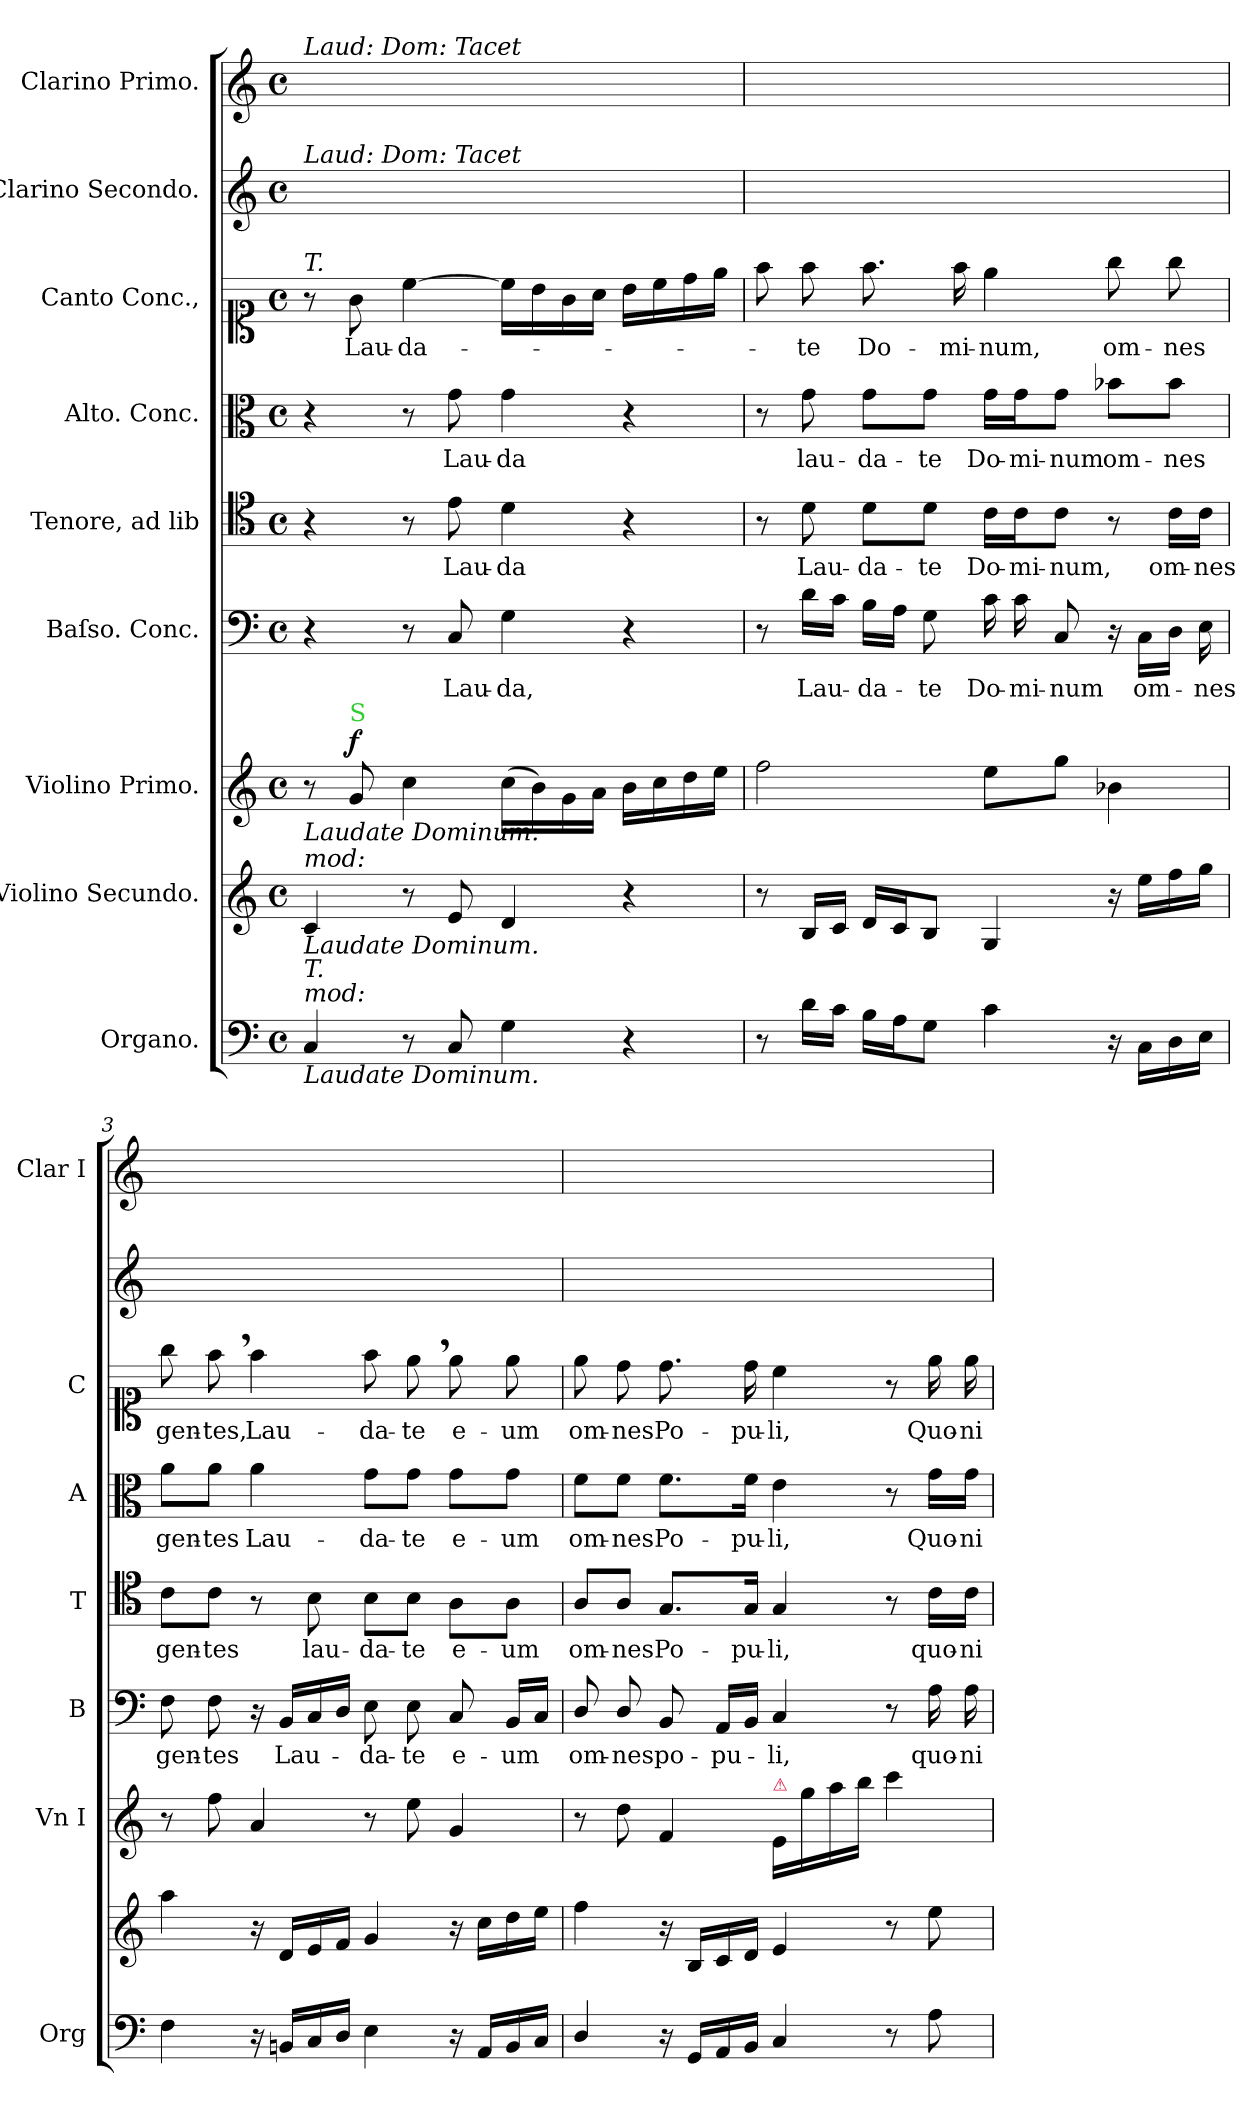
**kern	**kern	**dynam	**kern	**dynam	**kern	**text	**kern	**text	**kern	**text	**kern	**text	**kern	**kern
*part9	*part8	*part8	*part7	*part7	*part6	*part6	*part5	*part5	*part4	*part4	*part3	*part3	*part2	*part1
*staff9	*staff8	*staff8	*staff7	*staff7	*staff6	*staff6	*staff5	*staff5	*staff4	*staff4	*staff3	*staff3	*staff2	*staff1
*I"Organo.	*I"Violino Secundo.	*	*I"Violino Primo.	*	*I"Baſso. Conc.	*	*I"Tenore, ad lib	*	*I"Alto. Conc.	*	*I"Canto Conc.,	*	*I"Clarino Secondo.	*I"Clarino Primo.
*I'Org	*	*	*I'Vn I	*	*I'B	*	*I'T	*	*I'A	*	*I'C	*	*	*I'Clar I
*clefF4	*clefG2	*	*clefG2	*	*clefF4	*	*clefC4	*	*clefC3	*	*clefC1	*	*clefG2	*clefG2
*k[]	*k[]	*	*k[]	*	*k[]	*	*k[]	*	*k[]	*	*k[]	*	*k[]	*k[]
*C:	*C:	*	*C:	*	*C:	*	*C:	*	*C:	*	*C:	*	*C:	*C:
*M4/4	*M4/4	*	*M4/4	*	*M4/4	*	*M4/4	*	*M4/4	*	*M4/4	*	*M4/4	*M4/4
*met(c)	*met(c)	*	*met(c)	*	*met(c)	*	*met(c)	*	*met(c)	*	*met(c)	*	*met(c)	*met(c)
=1	=1	=1	=1	=1	=1	=1	=1	=1	=1	=1	=1	=1	=1	=1
!	!	!	!	!	!	!	!	!	!	!	!	!	!	!LO:TX:a:i:t=Laud&colon; Dom&colon; Tacet
!	!	!	!	!	!	!	!	!	!	!	!	!	!LO:TX:a:i:t=Laud&colon; Dom&colon; Tacet	!
!	!	!	!	!	!	!	!	!	!	!	!LO:TX:a:i:t=T.	!	!	!
!	!	!	!LO:TX:b:i:t=Laudate Dominum.	!	!	!	!	!	!	!	!	!	!	!
!	!LO:TX:b:i:t=Laudate Dominum.	!	!	!	!	!	!	!	!	!	!	!	!	!
!	!LO:TX:a:i:t=mod&colon;	!	!	!	!	!	!	!	!	!	!	!	!	!
!LO:TX:b:i:t=Laudate Dominum.	!	!	!	!	!	!	!	!	!	!	!	!	!	!
!LO:TX:a:i:t=mod&colon;	!	!	!	!	!	!	!	!	!	!	!	!	!	!
!LO:TX:a:i:t=T.	!	!	!	!	!	!	!	!	!	!	!	!	!	!
!	!	!LO:DY:a	!	!	!	!	!	!	!	!	!	!	!	!
4C/	4c/	for	8r	.	4r	.	4r	.	4r	.	8r	.	1ryy	1ryy
!	!	!	!LO:TX:a:color=limegreen:t=S	!	!	!	!	!	!	!	!	!	!	!
!	!	!	!	!LO:DY:a	!	!	!	!	!	!	!	!	!	!
.	.	.	8g/	f	.	.	.	.	.	.	8g\	Lau-	.	.
8r	8r	.	4cc\	.	8r	.	8r	.	8r	.	[4cc\	-da-	.	.
8C/	8e/	.	.	.	8C/	Lau-	8e\	Lau-	8g\	Lau-	.	.	.	.
4G\	4d/	.	(16cc\LL	.	4G\	-da,	4d\	-da	4g\	-da	16cc\LL]	.	.	.
.	.	.	16b\)	.	.	.	.	.	.	.	16b\	.	.	.
.	.	.	16g\	.	.	.	.	.	.	.	16g\	.	.	.
.	.	.	16a\JJ	.	.	.	.	.	.	.	16a\JJ	.	.	.
4r	4r	.	16b\LL	.	4r	.	4r	.	4r	.	16b\LL	.	.	.
.	.	.	16cc\	.	.	.	.	.	.	.	16cc\	.	.	.
.	.	.	16dd\	.	.	.	.	.	.	.	16dd\	.	.	.
.	.	.	16ee\JJ	.	.	.	.	.	.	.	16ee\JJ	.	.	.
=2	=2	=2	=2	=2	=2	=2	=2	=2	=2	=2	=2	=2	=2	=2
8r	8r	.	2ff\	.	8r	.	8r	.	8r	.	8ff\	.	1ryy	1ryy
16d\LL	16B/LL	.	.	.	16d\LL	Lau-	8d\	Lau-	8g\	lau-	8ff\	-te	.	.
16c\JJ	16c/JJ	.	.	.	16c\JJ	.	.	.	.	.	.	.	.	.
16B\LL	16d/LL	.	.	.	16B\LL	-da-	8d\L	-da-	8g\L	-da-	8.ff\	Do-	.	.
16A\J	16c/J	.	.	.	16A\JJ	.	.	.	.	.	.	.	.	.
8G\J	8B/J	.	.	.	8G\	-te	8d\J	-te	8g\J	-te	.	.	.	.
.	.	.	.	.	.	.	.	.	.	.	16ff\	-mi-	.	.
4c\	4G/	.	8ee\L	.	16c\	Do-	16c\LL	Do-	16g\LL	Do-	4ee\	-num,	.	.
.	.	.	.	.	16c\	-mi-	16c\J	-mi-	16g\J	-mi-	.	.	.	.
.	.	.	8gg\J	.	8C/	-num	8c\J	-num,	8g\J	-num	.	.	.	.
16r	16r	.	4b-X\	.	16r	.	8r	.	8b-X\L	om-	8gg\	om-	.	.
16C/LL	16ee\LL	.	.	.	16C\LL	om-	.	.	.	.	.	.	.	.
16D\	16ff\	.	.	.	16D\JJ	.	16c\LL	om-	8b-\J	-nes	8gg\	-nes	.	.
16E\JJ	16gg\JJ	.	.	.	16E\	-nes	16c\JJ	-nes	.	.	.	.	.	.
=3	=3	=3	=3	=3	=3	=3	=3	=3	=3	=3	=3	=3	=3	=3
4F\	4aa\	.	8r	.	8F\	gen-	8c\L	gen-	8a\L	gen-	8gg\	gen-	1ryy	1ryy
.	.	.	8ff\	.	8F\	-tes	8c\J	-tes	8a\J	-tes	8ff,\	-tes,	.	.
16r	16r	.	4a/	.	16r	.	8r	.	4a\	Lau-	4ff\	Lau-	.	.
16BBn/LL	16d/LL	.	.	.	16BB/LL	Lau-	.	.	.	.	.	.	.	.
16C/	16e/	.	.	.	16C/	.	8B\	lau-	.	.	.	.	.	.
16D\JJ	16f/JJ	.	.	.	16D\JJ	.	.	.	.	.	.	.	.	.
4E\	4g/	.	8r	.	8E\	-da-	8B\L	-da-	8g\L	-da-	8ff\	-da-	.	.
.	.	.	8ee\	.	8E\	-te	8B\J	-te	8g\J	-te	8ee,\	-te	.	.
16r	16r	.	4g/	.	8C/	e-	8A\L	e-	8g\L	e-	8ee\	e-	.	.
16AA/LL	16cc\LL	.	.	.	.	.	.	.	.	.	.	.	.	.
16BB/	16dd\	.	.	.	16BB/LL	-um	8A\J	-um	8g\J	-um	8ee\	-um	.	.
16C/JJ	16ee\JJ	.	.	.	16C/JJ	.	.	.	.	.	.	.	.	.
=4	=4	=4	=4	=4	=4	=4	=4	=4	=4	=4	=4	=4	=4	=4
4D/	4ff\	.	8r	.	8D/	om-	8A/L	om-	8f\L	om-	8ee\	om-	1ryy	1ryy
.	.	.	8dd\	.	8D/	-nes	8A/J	-nes	8f\J	-nes	8dd\	-nes	.	.
16r	16r	.	4f/	.	8BB/	po-	8.G/L	Po-	8.f\L	Po-	8.dd\	Po-	.	.
16GG/LL	16B/LL	.	.	.	.	.	.	.	.	.	.	.	.	.
16AA/	16c/	.	.	.	16AA/LL	-pu-	.	.	.	.	.	.	.	.
16BB/JJ	16d/JJ	.	.	.	16BB/JJ	.	16G/Jk	-pu-	16f\Jk	-pu-	16dd\	-pu-	.	.
!	!	!	!LO:TX:a:color=crimson:t=⚠	!	!	!	!	!	!	!	!	!	!	!
4C/	4e/	.	16e/LL	.	4C/	-li,	4G/	-li,	4e\	-li,	4cc\	-li,	.	.
.	.	.	16gg\	.	.	.	.	.	.	.	.	.	.	.
.	.	.	16aa\	.	.	.	.	.	.	.	.	.	.	.
.	.	.	16bb\JJ	.	.	.	.	.	.	.	.	.	.	.
8r	8r	.	4ccc\	.	8r	.	8r	.	8r	.	8r	.	.	.
8A\	8ee\	.	.	.	16A\	quo-	16c\LL	quo-	16g\LL	Quo-	16ee\	Quo-	.	.
.	.	.	.	.	16A\	-ni-	16c\JJ	-ni-	16g\JJ	-ni-	16ee\	-ni-	.	.
=	=	=	=	=	=	=	=	=	=	=	=	=	=	=
*-	*-	*-	*-	*-	*-	*-	*-	*-	*-	*-	*-	*-	*-	*-
